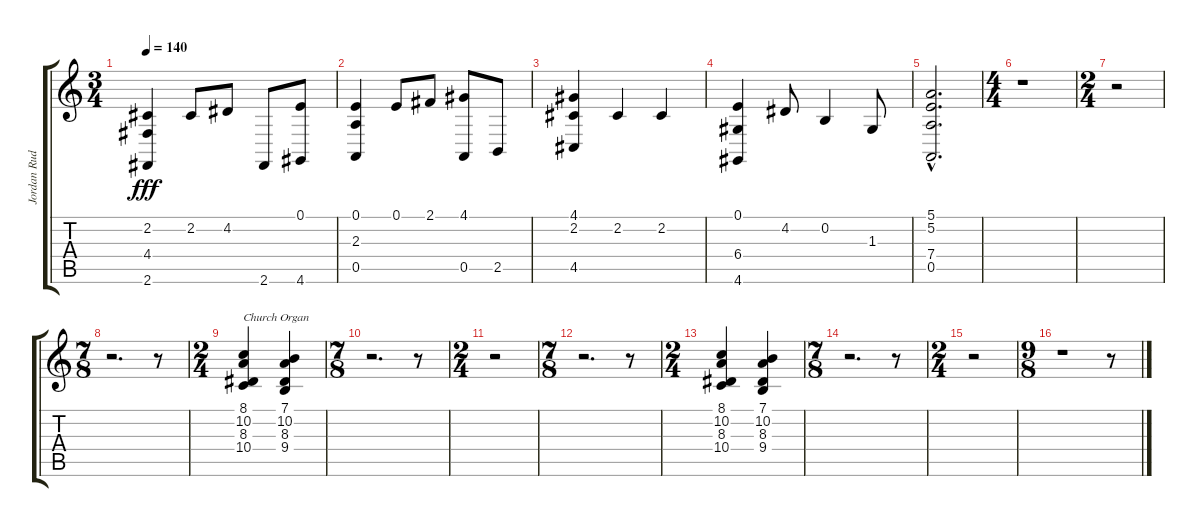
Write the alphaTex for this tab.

\track ("Jordan Rudess - Keyboard" "Jordan Rud") {instrument acousticgrandpiano}
\staff {score tabs}
\tuning (E4 B3 G3 D3 A2 E2) {hide}
\ts (3 4)
\tempo 140
\clef g2
\ks c
(2.2 4.4 2.6).4{dy fff} 2.2.8 4.2.8 2.6.8 (0.1 4.6).8 |
(0.1 2.3 0.5).4 0.1.8 2.1.8 (4.1 0.5).8 2.5.8 |
(4.1 2.2 4.5).4 2.2.4 2.2.4 |
(0.1 6.4 4.6).4 4.2.8 0.2.4 1.3.8 |
(5.1{hac} 5.2{hac} 7.4{hac} 0.5{hac}).2{d} |
\ts (4 4)
r.1 |
\ts (2 4)
r.2 |
\ts (7 8)
r.2{d} r.8 |
\ts (2 4)
(8.1 10.2 8.3 10.4).4{txt "Church Organ" instrument churchorgan} (7.1 10.2 8.3 9.4).4 |
\ts (7 8)
r.2{d} r.8 |
\ts (2 4)
r.2 |
\ts (7 8)
r.2{d} r.8 |
\ts (2 4)
(8.1 10.2 8.3 10.4).4 (7.1 10.2 8.3 9.4).4 |
\ts (7 8)
r.2{d} r.8 |
\ts (2 4)
r.2 |
\ts (9 8)
r.1 r.8
